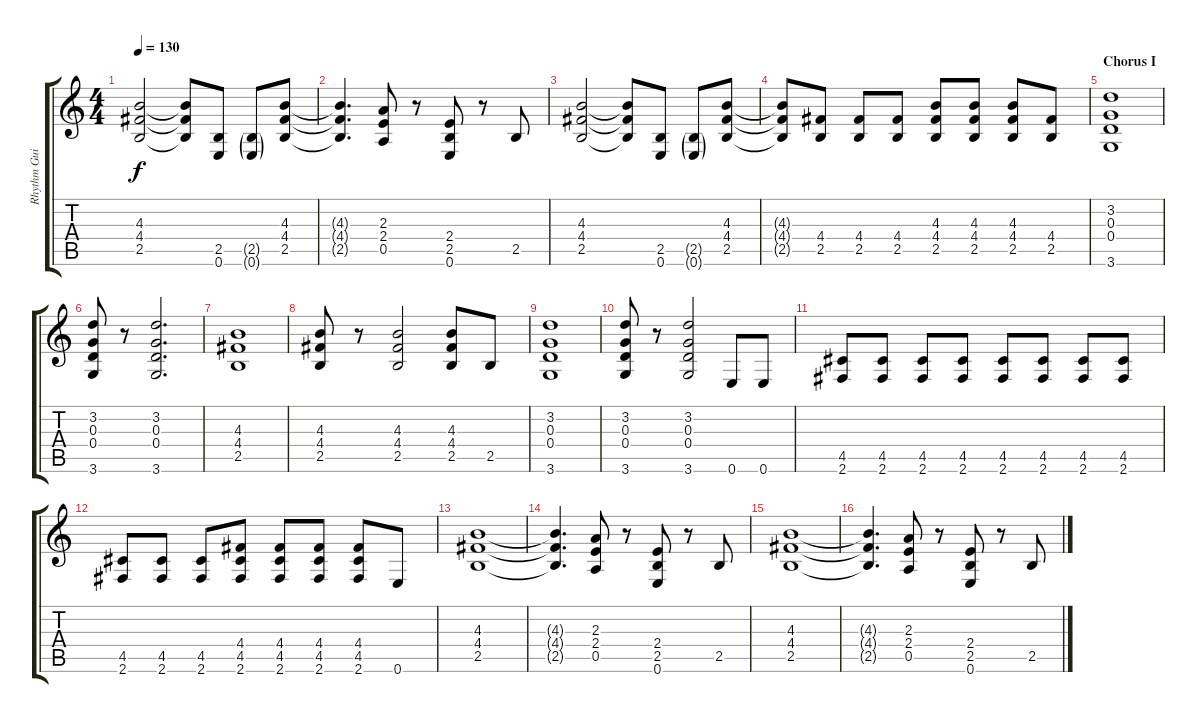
\track ("Rhythm Guitar 2" "Rhythm Gui") {instrument overdrivenguitar}
\staff {score tabs}
\tuning (E4 B3 G3 D3 A2 E2) {hide}
\ts (4 4)
\tempo 130
\clef g2
\ks c
(4.3 4.4 2.5).2{dy f} (4.3{t} 4.4{t} 2.5{t}).8 (2.5 0.6).8 (2.5{g} 0.6{g}).8 (4.3 4.4 2.5).8 |
(4.3{t} 4.4{t} 2.5{t}).4{d} (2.3 2.4 0.5).8 r.8 (2.4 2.5 0.6).8 r.8 2.5.8 |
(4.3 4.4 2.5).2 (4.3{t} 4.4{t} 2.5{t}).8 (2.5 0.6).8 (2.5{g} 0.6{g}).8 (4.3 4.4 2.5).8 |
(4.3{t} 4.4{t} 2.5{t}).8 (4.4 2.5).8 (4.4 2.5).8 (4.4 2.5).8 (4.3 4.4 2.5).8 (4.3 4.4 2.5).8 (4.3 4.4 2.5).8 (4.4 2.5).8 |
\section ("" "Chorus I")
(3.2 0.3 0.4 3.6).1 |
(3.2 0.3 0.4 3.6).8 r.8 (3.2 0.3 0.4 3.6).2{d} |
(4.3 4.4 2.5).1 |
(4.3 4.4 2.5).8 r.8 (4.3 4.4 2.5).2 (4.3 4.4 2.5).8 2.5.8 |
(3.2 0.3 0.4 3.6).1 |
(3.2 0.3 0.4 3.6).8 r.8 (3.2 0.3 0.4 3.6).2 0.6.8 0.6.8 |
(4.5 2.6).8 (4.5 2.6).8 (4.5 2.6).8 (4.5 2.6).8 (4.5 2.6).8 (4.5 2.6).8 (4.5 2.6).8 (4.5 2.6).8 |
(4.5 2.6).8 (4.5 2.6).8 (4.5 2.6).8 (4.4 4.5 2.6).8 (4.4 4.5 2.6).8 (4.4 4.5 2.6).8 (4.4 4.5 2.6).8 0.6.8 |
(4.3 4.4 2.5).1 |
(4.3{t} 4.4{t} 2.5{t}).4{d} (2.3 2.4 0.5).8 r.8 (2.4 2.5 0.6).8 r.8 2.5.8 |
(4.3 4.4 2.5).1 |
(4.3{t} 4.4{t} 2.5{t}).4{d} (2.3 2.4 0.5).8 r.8 (2.4 2.5 0.6).8 r.8 2.5.8
